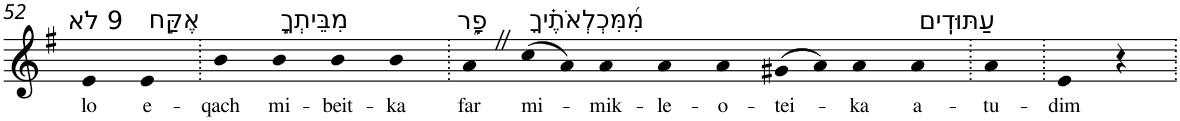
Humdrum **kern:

**kern	**text
*part1	*part1
*staff1	*staff1
*I"Piano	*
*I'Pno	*
!!LO:PB:g=z
*clefG2	*
*k[f#]	*
*G:	*
=52	=52
!LO:TX:a:t=9 לֹא	!
!	!LO:LY:b
4e	lo
!LO:TX:a:t=אֶקַּ֣ח	!
!	!LO:LY:b
4e	e-
=53.	=53.
!	!LO:LY:b
4b	-qach
!LO:TX:a:t=מִבֵּיתְךָ֣	!
!	!LO:LY:b
4b	mi-
!	!LO:LY:b
4b	-beit-
!	!LO:LY:b
4b	-ka
=54.	=54.
!LO:TX:a:t=פָ֑ר	!
!	!LO:LY:b
4aZ	far
!LO:TX:a:t=מִ֝מִּכְלְאֹתֶ֗יךָ	!
!	!LO:LY:b
(>8cc	mi-
8a)	.
!	!LO:LY:b
4a	-mik-
!	!LO:LY:b
4a	-le-
!	!LO:LY:b
4a	-o-
!	!LO:LY:b
(>8g#X	-tei-
8a)	.
!	!LO:LY:b
4a	-ka
!LO:TX:a:t=עַתּוּדִֽים	!
!	!LO:LY:b
4a	a-
=55.	=55.
!	!LO:LY:b
4a	-tu-
=56.	=56.
!	!LO:LY:b
4e	-dim
4r	.
=.	=.
*-	*-
